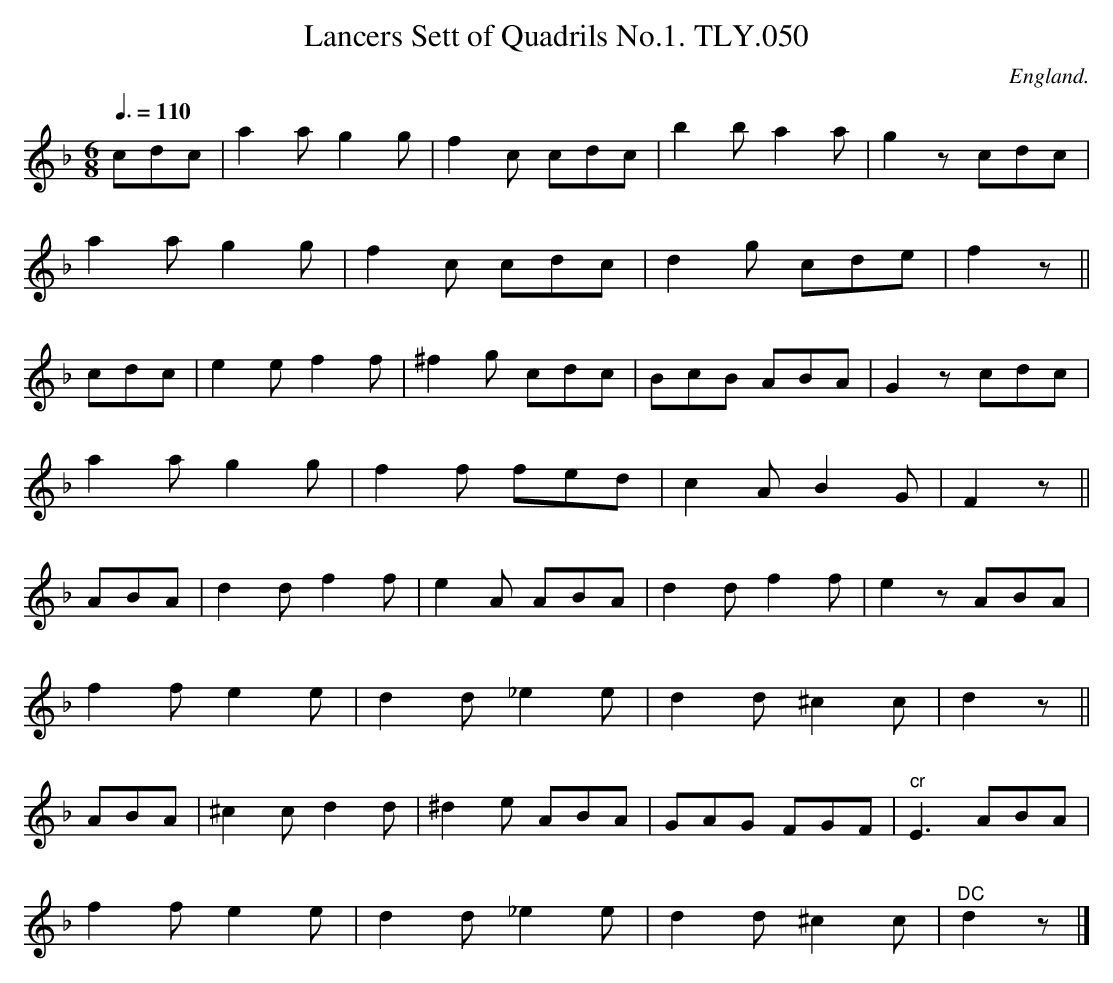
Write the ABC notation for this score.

X:1
T:Lancers Sett of Quadrils No.1. TLY.050
M:6/8
L:1/8
Q:3/8=110
O:England.
K:D min
cdc| a2a g2g|f2 c cdc| b2b a2a| g2 z cdc|
a2a g2g| f2 c cdc| d2 g cde| f2 z||
cdc| e2e f2f| ^f2 g cdc| BcB ABA| G2 z cdc|
a2a g2g|f2f fed| c2A B2G| F2z||
ABA| d2d f2f| e2 A ABA| d2d f2f| e2 z ABA|
f2f e2e| d2d _e2e| d2d ^c2c|d2 z||
ABA| ^c2c d2d| ^d2e ABA| GAG FGF| "^cr"E3 ABA|
f2f e2e| d2d _e2e| d2d ^c2c| "^DC"d2z|]
